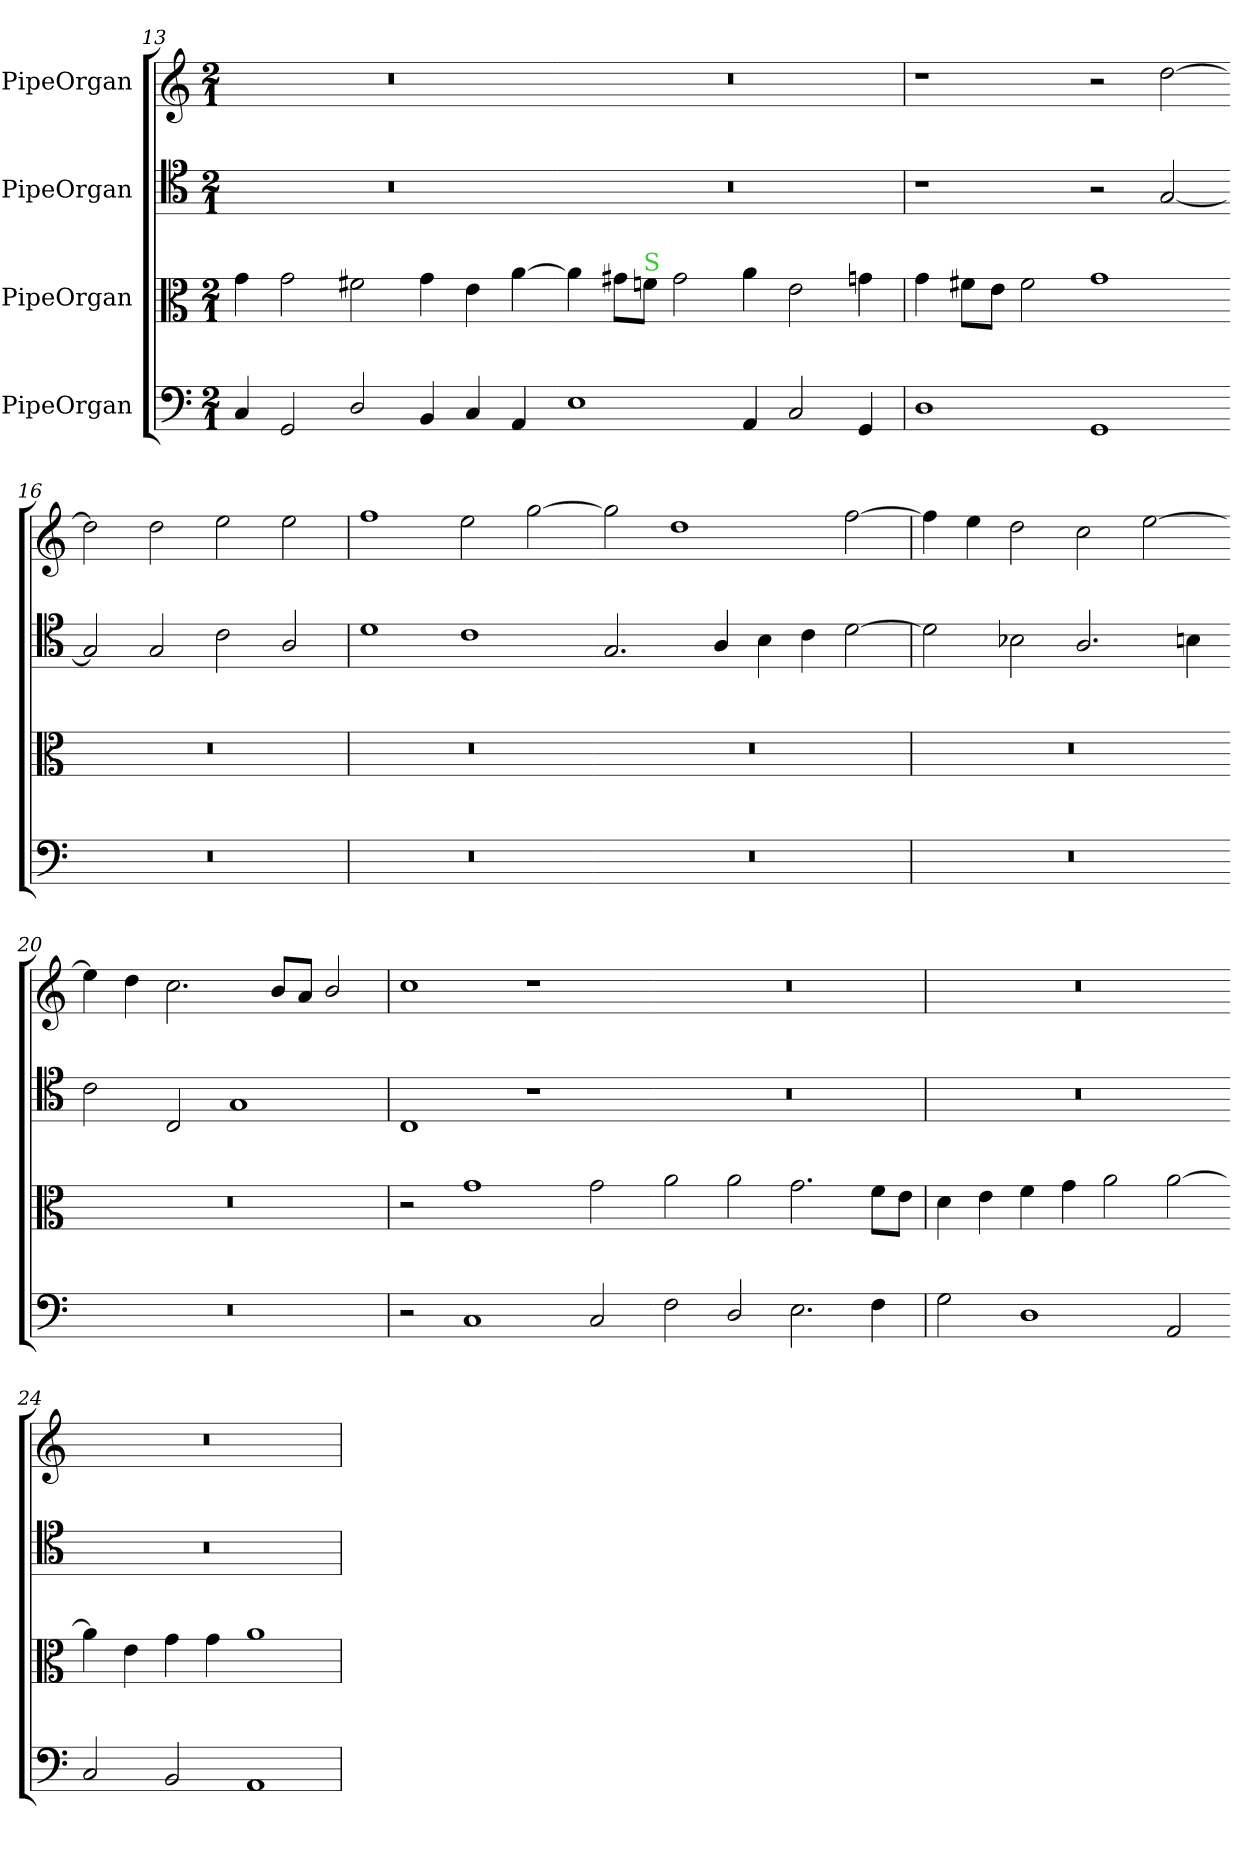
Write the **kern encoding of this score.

**kern	**kern	**kern	**kern
*part4	*part3	*part2	*part1
*staff4	*staff3	*staff2	*staff1
*I"PipeOrgan	*I"PipeOrgan	*I"PipeOrgan	*I"PipeOrgan
*clefF4	*clefC3	*clefC4	*clefG2
*k[]	*k[]	*k[]	*k[]
*C:	*C:	*C:	*C:
*M2/1	*M2/1	*M2/1	*M2/1
=13	=13	=13	=13
4C/	4g\	0r	0r
2GG/	2g\	.	.
2D/	2f#X\	.	.
4BB/	4g\	.	.
4C/	4e\	.	.
4AA/	[4a\	.	.
=14-	=14-	=14-	=14-
1E	4a\]	0r	0r
.	8g#X\L	.	.
!	!LO:TX:a:color=limegreen:t=S	!	!
.	8fn\J	.	.
.	2g#\	.	.
4AA/	4a\	.	.
2C/	2e\	.	.
4GG/	4gn\	.	.
=15	=15	=15	=15
1D	4g\	1r	1r
.	8f#X\L	.	.
.	8e\J	.	.
.	2f#\	.	.
1GG	1g	2r	2r
.	.	[2G	[2dd
=16-	=16-	=16-	=16-
0r	0r	2G]	2dd]
.	.	2G/	2dd\
.	.	2c\	2ee\
.	.	2A/	2ee\
=17	=17	=17	=17
0r	0r	1d	1ff
.	.	1c	2ee\
.	.	.	[2gg
=18-	=18-	=18-	=18-
0r	0r	2.G/	2gg]
.	.	.	1dd
.	.	4A/	.
.	.	4B\	.
.	.	4c\	.
.	.	[2d\	[2ff\
=19	=19	=19	=19
0r	0r	2d\]	4ff!\]
.	.	.	4ee\
.	.	2B-X\	2dd\
.	.	2.A/	2cc\
.	.	.	[2ee\
.	.	4Bn\	.
=20-	=20-	=20-	=20-
0r	0r	2c\	4ee\]
.	.	.	4dd\
.	.	2C/	2.cc\
.	.	1G	.
.	.	.	8b/L
.	.	.	8a/J
.	.	.	2b/
=21	=21	=21	=21
2r	2r	1C	1cc
1C	1g	.	.
.	.	1r	1r
2C/	2g\	.	.
=22-	=22-	=22-	=22-
2F\	2a\	0r	0r
2D/	2a\	.	.
2.E\	2.g\	.	.
4F\	8f\L	.	.
.	8e\J	.	.
=23	=23	=23	=23
2G\	4d\	0r	0r
.	4e\	.	.
1D	4f\	.	.
.	4g\	.	.
.	2a\	.	.
2AA/	[2a\	.	.
=24-	=24-	=24-	=24-
2C/	4a\]	0r	0r
.	4e\	.	.
2BB/	4g\	.	.
.	4g\	.	.
1AA	1a	.	.
=	=	=	=
*-	*-	*-	*-
